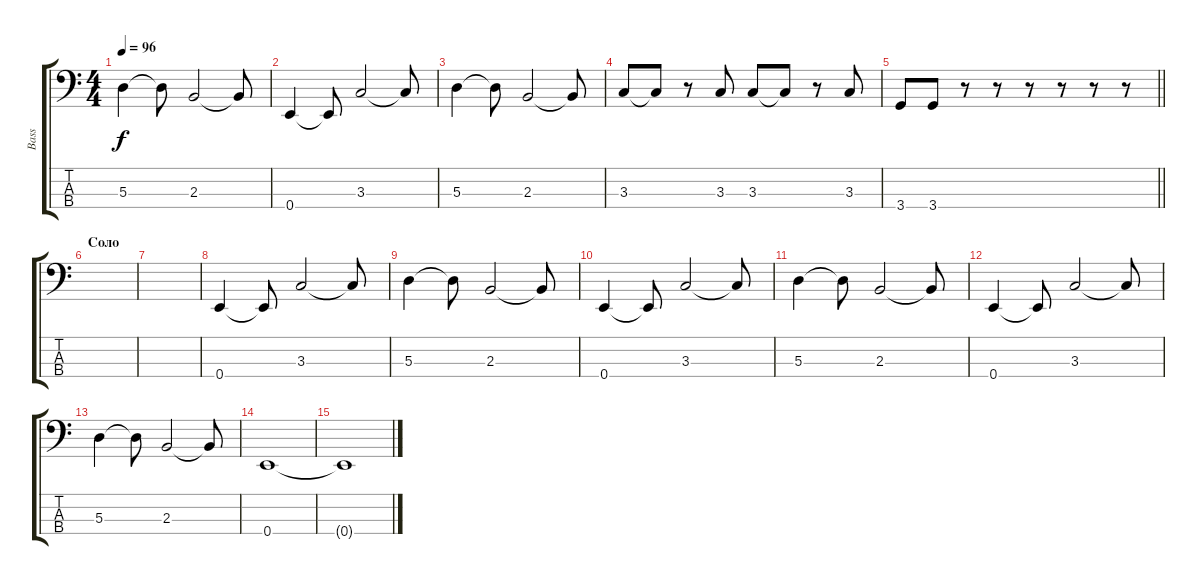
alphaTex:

\track ("Bass" "Bass") {instrument electricbassfinger}
\staff {score tabs}
\tuning (G2 D2 A1 E1) {hide}
\ts (4 4)
\tempo 96
\clef f4
\ks c
5.3.4{dy f} 5.3{t}.8 2.3.2 2.3{t}.8 |
0.4.4 0.4{t}.8 3.3.2 3.3{t}.8 |
5.3.4 5.3{t}.8 2.3.2 2.3{t}.8 |
3.3.8 3.3{t}.8 r.8 3.3.8 3.3.8 3.3{t}.8 r.8 3.3.8 |
\barLineRight lightlight
3.4.8 3.4.8 r.8 r.8 r.8 r.8 r.8 r.8 |
\section ("" "Соло")
|
|
0.4.4 0.4{t}.8 3.3.2 3.3{t}.8 |
5.3.4 5.3{t}.8 2.3.2 2.3{t}.8 |
0.4.4 0.4{t}.8 3.3.2 3.3{t}.8 |
5.3.4 5.3{t}.8 2.3.2 2.3{t}.8 |
0.4.4 0.4{t}.8 3.3.2 3.3{t}.8 |
5.3.4 5.3{t}.8 2.3.2 2.3{t}.8 |
0.4.1 |
0.4{t}.1
